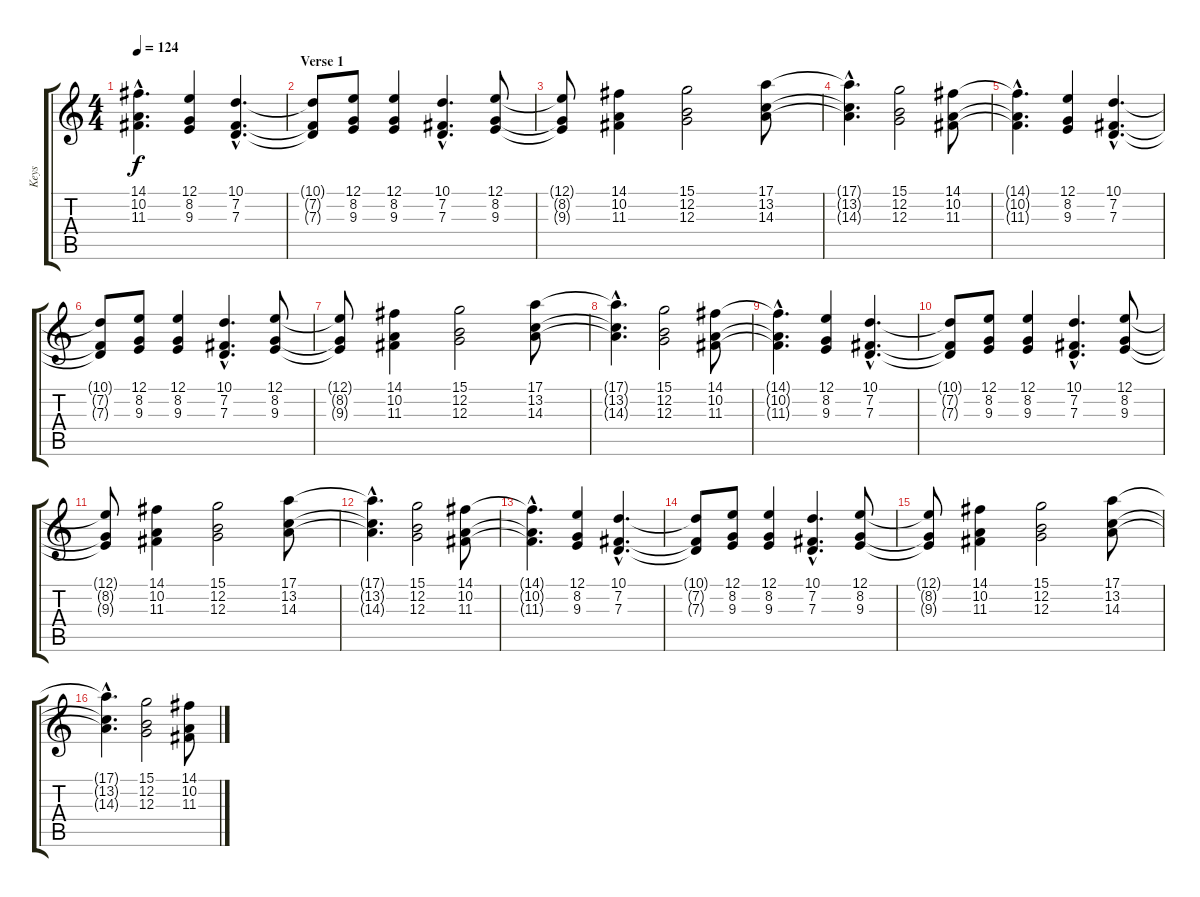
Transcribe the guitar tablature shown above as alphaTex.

\track ("Keys" "Keys") {instrument synthstrings2}
\staff {score tabs}
\tuning (E4 B3 G3 D3 A2 E2) {hide}
\ts (4 4)
\tempo 124
\clef g2
\ks c
(14.1{hac t} 10.2{hac t} 11.3{hac t}).4{d dy f} (12.1 8.2 9.3).4 (10.1{hac} 7.2{hac} 7.3{hac}).4{d} |
\section ("" "Verse 1")
(10.1{t} 7.2{t} 7.3{t}).8 (12.1 8.2 9.3).8 (12.1 8.2 9.3).4 (10.1{hac} 7.2{hac} 7.3{hac}).4{d} (12.1 8.2 9.3).8 |
(12.1{t} 8.2{t} 9.3{t}).8 (14.1 10.2 11.3).4 (15.1 12.2 12.3).2 (17.1 13.2 14.3).8 |
(17.1{hac t} 13.2{hac t} 14.3{hac t}).4{d} (15.1 12.2 12.3).2 (14.1 10.2 11.3).8 |
(14.1{hac t} 10.2{hac t} 11.3{hac t}).4{d} (12.1 8.2 9.3).4 (10.1{hac} 7.2{hac} 7.3{hac}).4{d} |
(10.1{t} 7.2{t} 7.3{t}).8 (12.1 8.2 9.3).8 (12.1 8.2 9.3).4 (10.1{hac} 7.2{hac} 7.3{hac}).4{d} (12.1 8.2 9.3).8 |
(12.1{t} 8.2{t} 9.3{t}).8 (14.1 10.2 11.3).4 (15.1 12.2 12.3).2 (17.1 13.2 14.3).8 |
(17.1{hac t} 13.2{hac t} 14.3{hac t}).4{d} (15.1 12.2 12.3).2 (14.1 10.2 11.3).8 |
(14.1{hac t} 10.2{hac t} 11.3{hac t}).4{d} (12.1 8.2 9.3).4 (10.1{hac} 7.2{hac} 7.3{hac}).4{d} |
(10.1{t} 7.2{t} 7.3{t}).8 (12.1 8.2 9.3).8 (12.1 8.2 9.3).4 (10.1{hac} 7.2{hac} 7.3{hac}).4{d} (12.1 8.2 9.3).8 |
(12.1{t} 8.2{t} 9.3{t}).8 (14.1 10.2 11.3).4 (15.1 12.2 12.3).2 (17.1 13.2 14.3).8 |
(17.1{hac t} 13.2{hac t} 14.3{hac t}).4{d} (15.1 12.2 12.3).2 (14.1 10.2 11.3).8 |
(14.1{hac t} 10.2{hac t} 11.3{hac t}).4{d} (12.1 8.2 9.3).4 (10.1{hac} 7.2{hac} 7.3{hac}).4{d} |
(10.1{t} 7.2{t} 7.3{t}).8 (12.1 8.2 9.3).8 (12.1 8.2 9.3).4 (10.1{hac} 7.2{hac} 7.3{hac}).4{d} (12.1 8.2 9.3).8 |
(12.1{t} 8.2{t} 9.3{t}).8 (14.1 10.2 11.3).4 (15.1 12.2 12.3).2 (17.1 13.2 14.3).8 |
(17.1{hac t} 13.2{hac t} 14.3{hac t}).4{d} (15.1 12.2 12.3).2 (14.1 10.2 11.3).8
